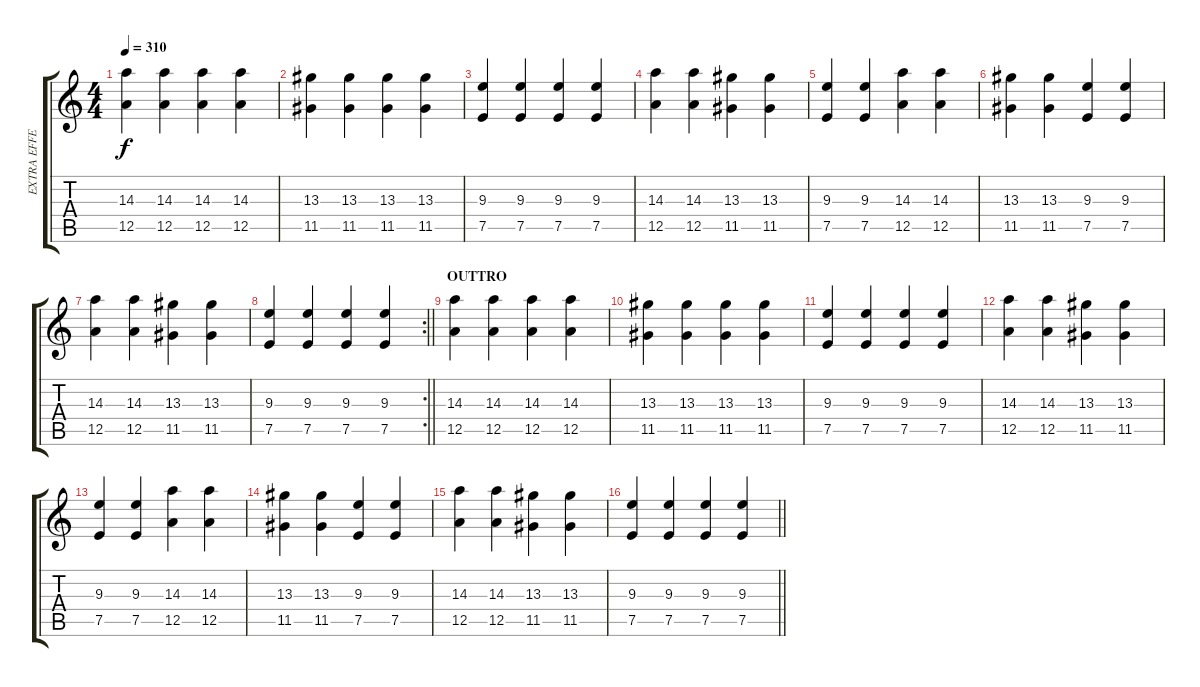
\track ("EXTRA EFFECTS" "EXTRA EFFE") {instrument overdrivenguitar}
\staff {score tabs}
\tuning (E4 B3 G3 D3 A2 E2) {hide}
\ts (4 4)
\tempo 310
\clef g2
\ks c
(14.3 12.5).4{dy f} (14.3 12.5).4 (14.3 12.5).4 (14.3 12.5).4 |
(13.3 11.5).4 (13.3 11.5).4 (13.3 11.5).4 (13.3 11.5).4 |
(9.3 7.5).4 (9.3 7.5).4 (9.3 7.5).4 (9.3 7.5).4 |
(14.3 12.5).4 (14.3 12.5).4 (13.3 11.5).4 (13.3 11.5).4 |
(9.3 7.5).4 (9.3 7.5).4 (14.3 12.5).4 (14.3 12.5).4 |
(13.3 11.5).4 (13.3 11.5).4 (9.3 7.5).4 (9.3 7.5).4 |
(14.3 12.5).4 (14.3 12.5).4 (13.3 11.5).4 (13.3 11.5).4 |
\rc 2
\barLineRight lightlight
(9.3 7.5).4 (9.3 7.5).4 (9.3 7.5).4 (9.3 7.5).4 |
\section ("" "OUTTRO")
(14.3 12.5).4 (14.3 12.5).4 (14.3 12.5).4 (14.3 12.5).4 |
(13.3 11.5).4 (13.3 11.5).4 (13.3 11.5).4 (13.3 11.5).4 |
(9.3 7.5).4 (9.3 7.5).4 (9.3 7.5).4 (9.3 7.5).4 |
(14.3 12.5).4 (14.3 12.5).4 (13.3 11.5).4 (13.3 11.5).4 |
(9.3 7.5).4 (9.3 7.5).4 (14.3 12.5).4 (14.3 12.5).4 |
(13.3 11.5).4 (13.3 11.5).4 (9.3 7.5).4 (9.3 7.5).4 |
(14.3 12.5).4 (14.3 12.5).4 (13.3 11.5).4 (13.3 11.5).4 |
\barLineRight lightlight
(9.3 7.5).4 (9.3 7.5).4 (9.3 7.5).4 (9.3 7.5).4
